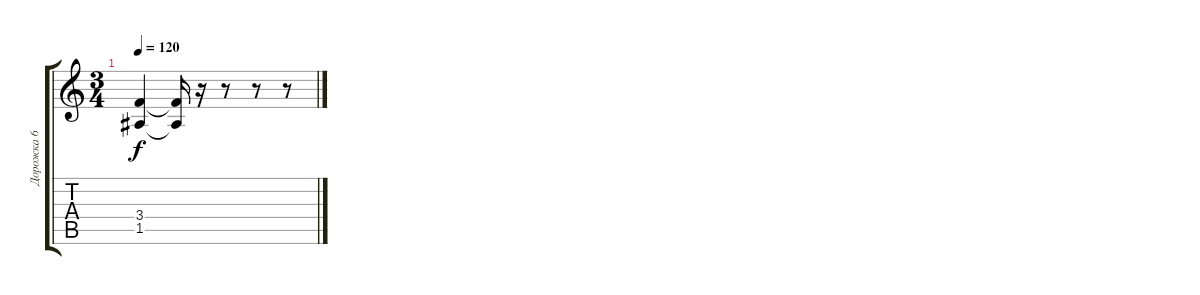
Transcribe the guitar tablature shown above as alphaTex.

\track ("Дорожка 6" "Дорожка 6") {instrument distortionguitar}
\staff {score tabs}
\tuning (E4 B3 G3 D3 A2 E2) {hide}
\ts (3 4)
\tempo 120
\clef g2
\ks c
(3.4{t} 1.5{t}).4{dy f} (3.4{t} 1.5{t}).16 r.16 r.8 r.8 r.8
